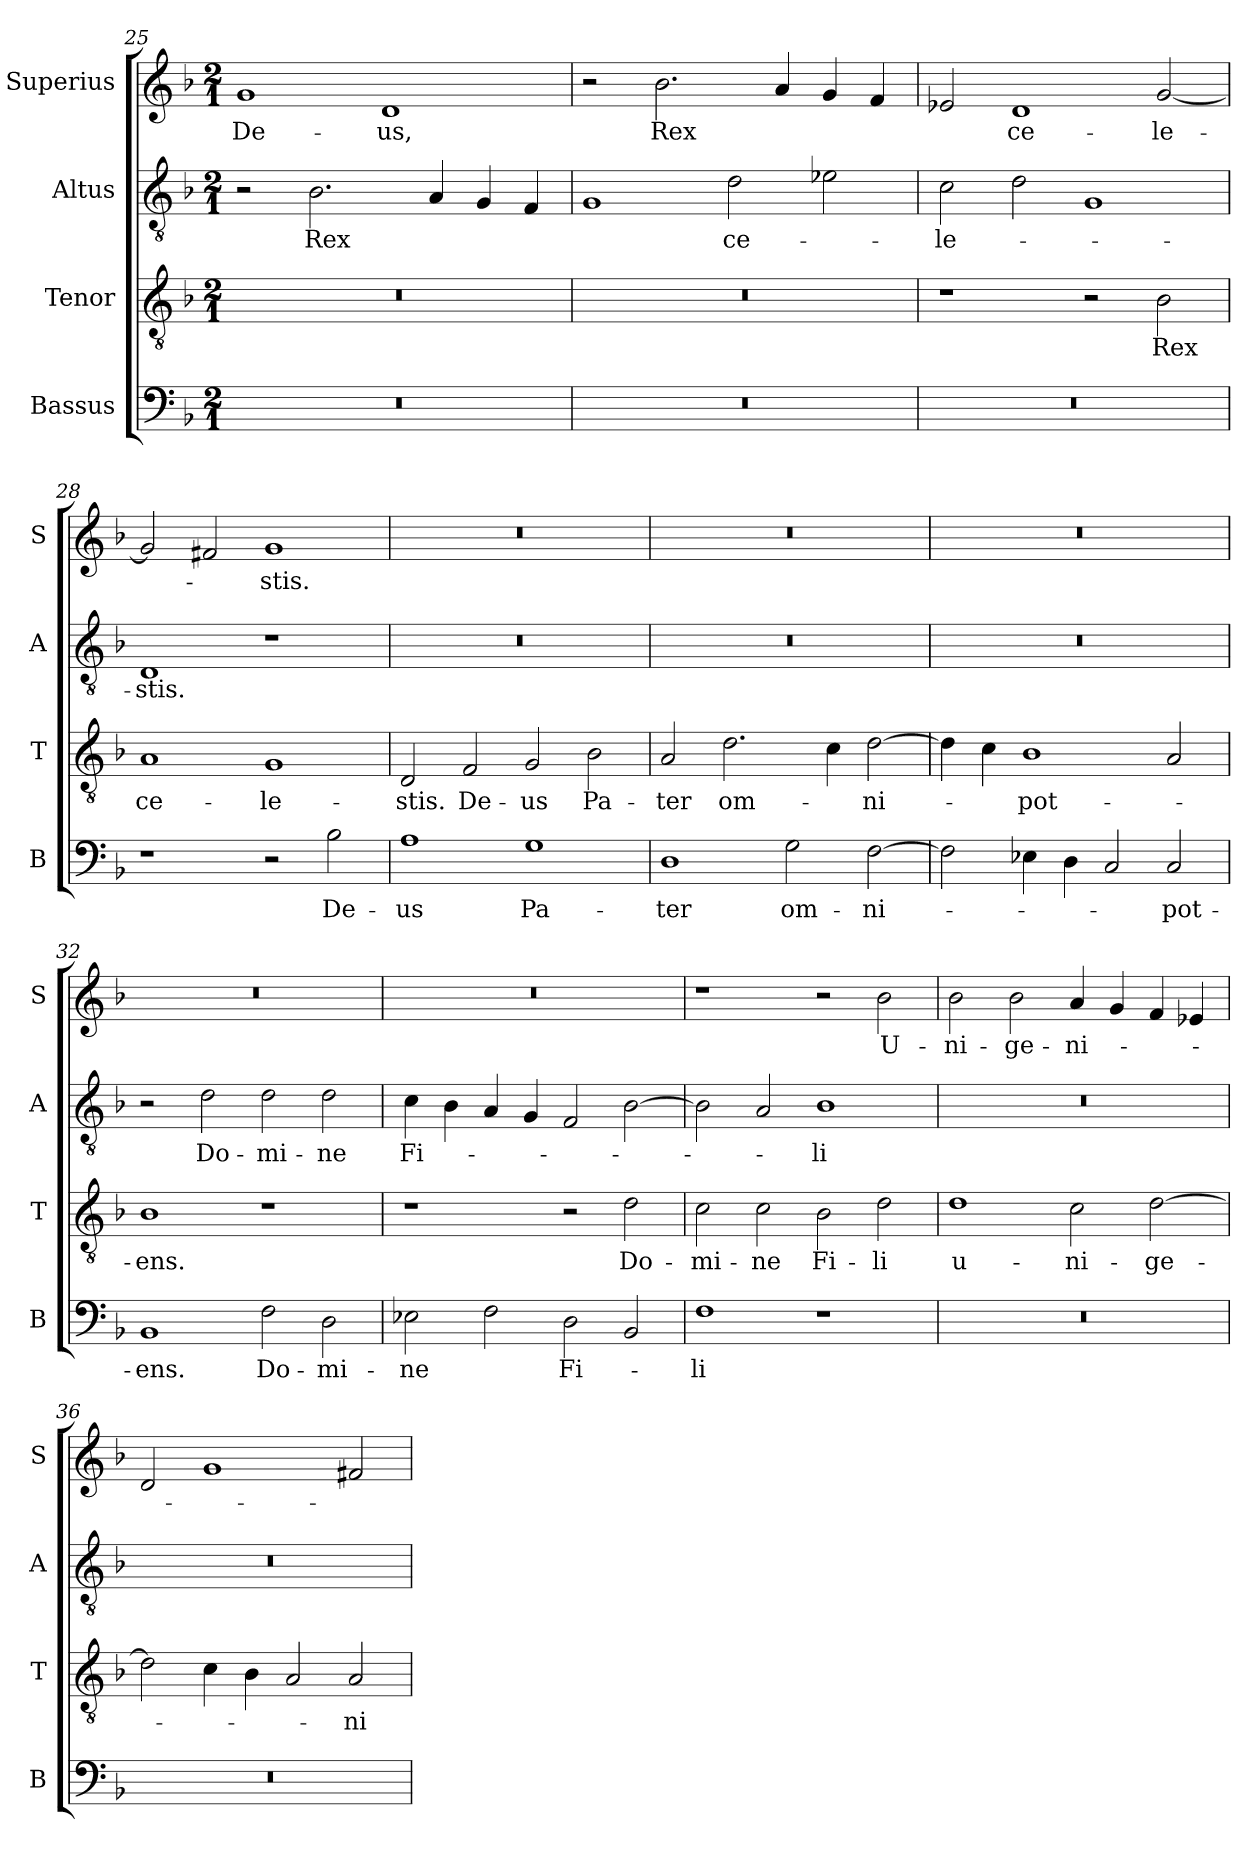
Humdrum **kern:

**kern	**text	**kern	**text	**kern	**text	**kern	**text
*part4	*part4	*part3	*part3	*part2	*part2	*part1	*part1
*staff4	*staff4	*staff3	*staff3	*staff2	*staff2	*staff1	*staff1
*I"Bassus	*	*I"Tenor	*	*I"Altus	*	*I"Superius	*
*I'B	*	*I'T	*	*I'A	*	*I'S	*
*clefF4	*	*clefGv2	*	*clefGv2	*	*clefG2	*
*k[b-]	*	*k[b-]	*	*k[b-]	*	*k[b-]	*
*M2/1	*	*M2/1	*	*M2/1	*	*M2/1	*
=25	=25	=25	=25	=25	=25	=25	=25
0r	.	0r	.	2r	.	1g	De-
.	.	.	.	2.B-	Rex	.	.
.	.	.	.	.	.	1d	-us,
.	.	.	.	4A	.	.	.
.	.	.	.	4G	.	.	.
.	.	.	.	4F	.	.	.
=26	=26	=26	=26	=26	=26	=26	=26
0r	.	0r	.	1G	.	2r	.
.	.	.	.	.	.	2.b-	Rex
.	.	.	.	2d	ce-	.	.
.	.	.	.	.	.	4a	.
.	.	.	.	2e-X	.	4g	.
.	.	.	.	.	.	4f	.
=27	=27	=27	=27	=27	=27	=27	=27
0r	.	1r	.	2c	-le-	2e-X	.
.	.	.	.	2d	.	1d	ce-
.	.	2r	.	1G	.	.	.
.	.	2B-	Rex	.	.	[2g	-le-
=28	=28	=28	=28	=28	=28	=28	=28
1r	.	1A	ce-	1D	-stis.	2g]	.
.	.	.	.	.	.	2f#X	.
2r	.	1G	-le-	1r	.	1g	-stis.
2B-	De-	.	.	.	.	.	.
=29	=29	=29	=29	=29	=29	=29	=29
1A	-us	2D	-stis.	0r	.	0r	.
.	.	2F	De-	.	.	.	.
1G	Pa-	2G	-us	.	.	.	.
.	.	2B-	Pa-	.	.	.	.
=30	=30	=30	=30	=30	=30	=30	=30
1D	-ter	2A	-ter	0r	.	0r	.
.	.	2.d	om-	.	.	.	.
2G	om-	.	.	.	.	.	.
.	.	4c	.	.	.	.	.
[2F	-ni-	[2d	-ni-	.	.	.	.
=31	=31	=31	=31	=31	=31	=31	=31
2F]	.	4d]	.	0r	.	0r	.
.	.	4c	.	.	.	.	.
4E-X	.	1B-	-pot-	.	.	.	.
4D	.	.	.	.	.	.	.
2C	.	.	.	.	.	.	.
2C	-pot-	2A	.	.	.	.	.
=32	=32	=32	=32	=32	=32	=32	=32
1BB-	-ens.	1B-	-ens.	2r	.	0r	.
.	.	.	.	2d	Do-	.	.
2F	Do-	1r	.	2d	-mi-	.	.
2D	-mi-	.	.	2d	-ne	.	.
=33	=33	=33	=33	=33	=33	=33	=33
2E-X	-ne	1r	.	4c	Fi-	0r	.
.	.	.	.	4B-	.	.	.
2F	.	.	.	4A	.	.	.
.	.	.	.	4G	.	.	.
2D	Fi-	2r	.	2F	.	.	.
2BB-	.	2d	Do-	[2B-	.	.	.
=34	=34	=34	=34	=34	=34	=34	=34
1F	-li	2c	-mi-	2B-]	.	1r	.
.	.	2c	-ne	2A	.	.	.
1r	.	2B-	Fi-	1B-	-li	2r	.
.	.	2d	-li	.	.	2b-	U-
=35	=35	=35	=35	=35	=35	=35	=35
0r	.	1d	u-	0r	.	2b-	-ni-
.	.	.	.	.	.	2b-	-ge-
.	.	2c	-ni-	.	.	4a	-ni-
.	.	.	.	.	.	4g	.
.	.	[2d	-ge-	.	.	4f	.
.	.	.	.	.	.	4e-i	.
=36	=36	=36	=36	=36	=36	=36	=36
0r	.	2d]	.	0r	.	2d	.
.	.	4c	.	.	.	1g	.
.	.	4B-	.	.	.	.	.
.	.	2A	.	.	.	.	.
.	.	2A	-ni-	.	.	2f#X	.
=	=	=	=	=	=	=	=
*-	*-	*-	*-	*-	*-	*-	*-
